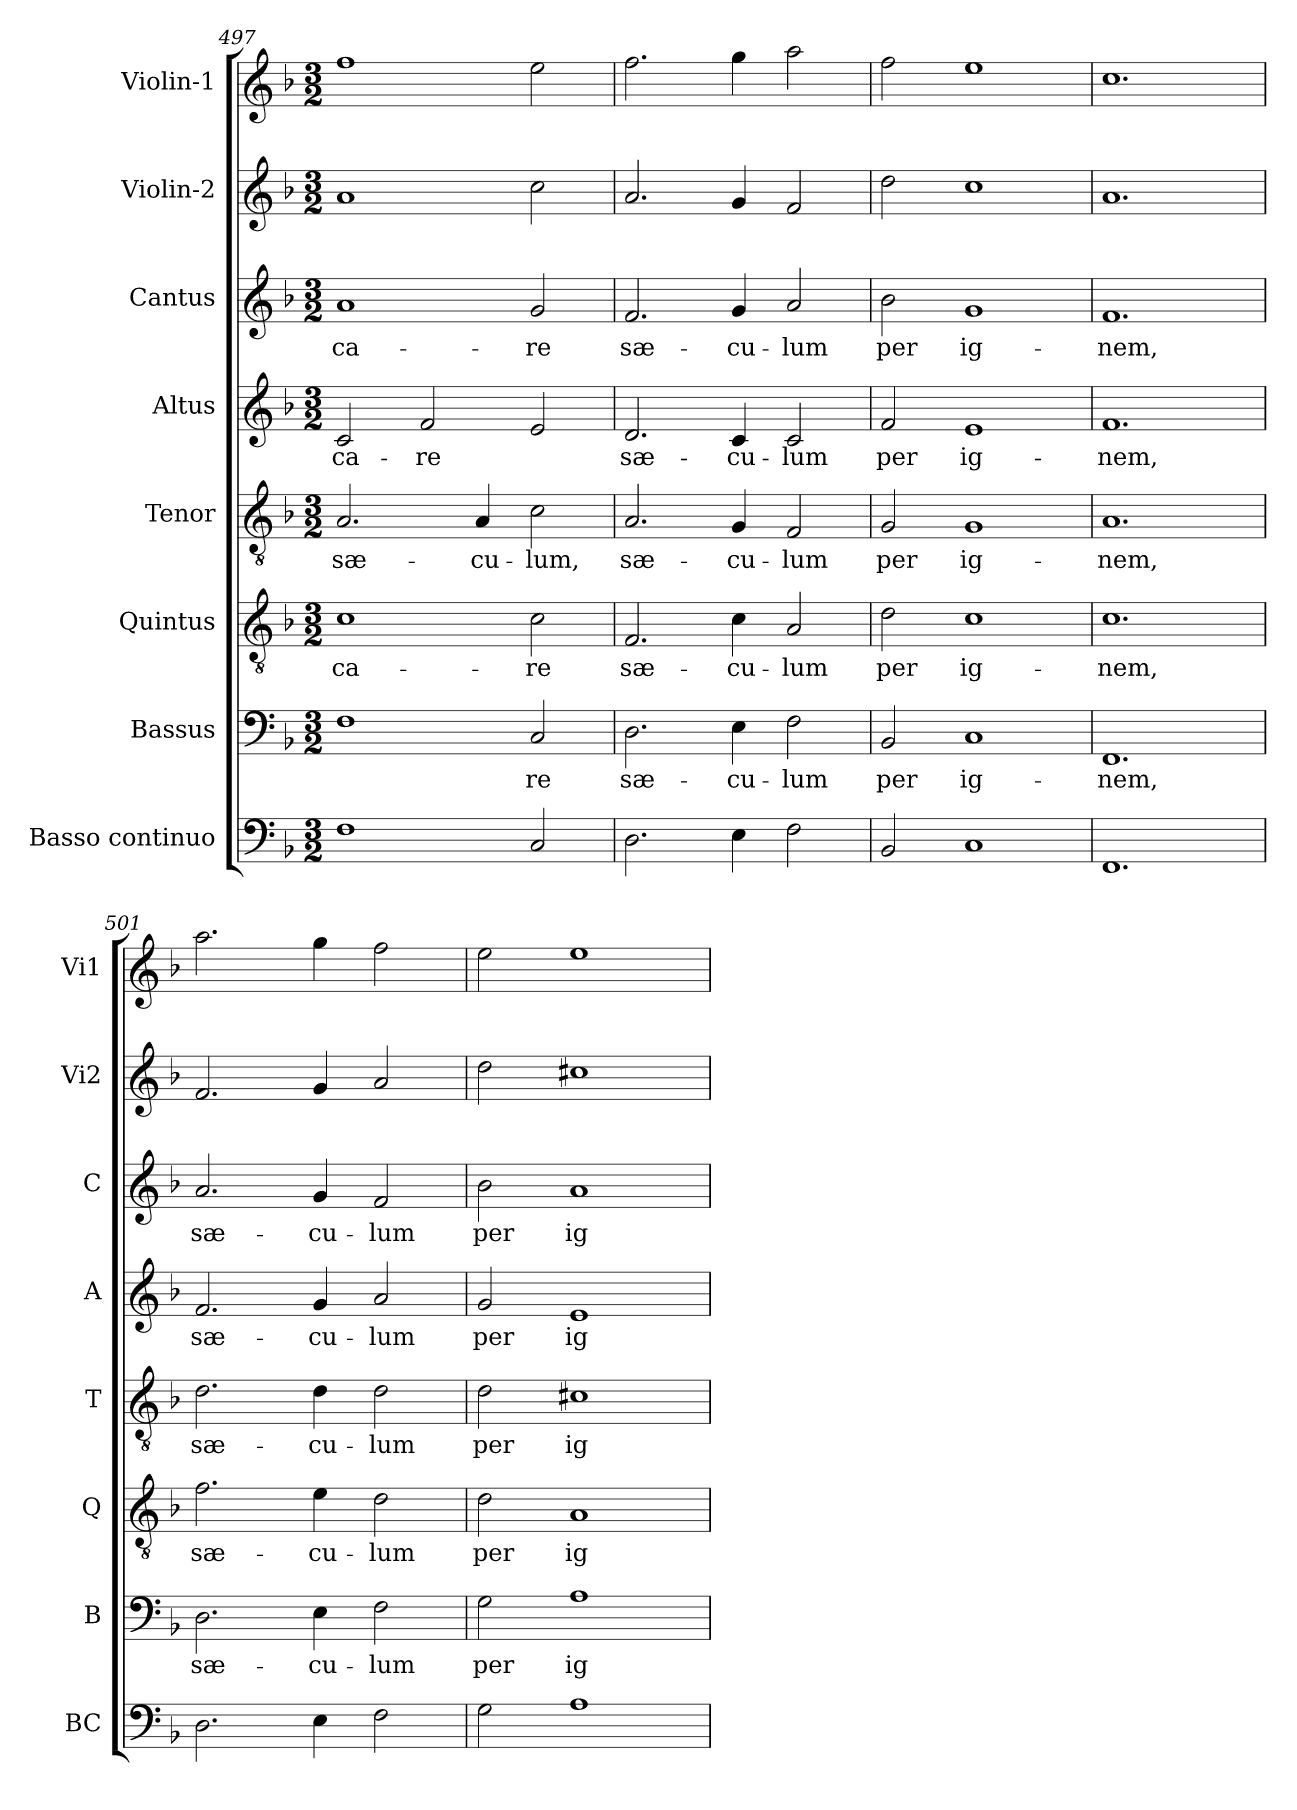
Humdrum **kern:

**kern	**kern	**text	**kern	**text	**kern	**text	**kern	**text	**kern	**text	**kern	**kern
*part8	*part7	*part7	*part6	*part6	*part5	*part5	*part4	*part4	*part3	*part3	*part2	*part1
*staff8	*staff7	*staff7	*staff6	*staff6	*staff5	*staff5	*staff4	*staff4	*staff3	*staff3	*staff2	*staff1
*I"Basso continuo	*I"Bassus	*	*I"Quintus	*	*I"Tenor	*	*I"Altus	*	*I"Cantus	*	*I"Violin-2	*I"Violin-1
*I'BC	*I'B	*	*I'Q	*	*I'T	*	*I'A	*	*I'C	*	*I'Vi2	*I'Vi1
*clefF4	*clefF4	*	*clefGv2	*	*clefGv2	*	*clefG2	*	*clefG2	*	*clefG2	*clefG2
*k[b-]	*k[b-]	*	*k[b-]	*	*k[b-]	*	*k[b-]	*	*k[b-]	*	*k[b-]	*k[b-]
*F:	*F:	*	*F:	*	*F:	*	*F:	*	*F:	*	*F:	*F:
*M3/2	*M3/2	*	*M3/2	*	*M3/2	*	*M3/2	*	*M3/2	*	*M3/2	*M3/2
=497	=497	=497	=497	=497	=497	=497	=497	=497	=497	=497	=497	=497
!	!	!	!	!LO:LY:b	!	!LO:LY:b	!	!LO:LY:b	!	!LO:LY:b	!	!
1F	1F	.	1c	-ca-	2.A/	sæ-	2c/	-ca-	1a	-ca-	1a	1ff
!	!	!	!	!	!	!	!	!LO:LY:b	!	!	!	!
.	.	.	.	.	.	.	2f/	-re	.	.	.	.
!	!	!	!	!	!	!LO:LY:b	!	!	!	!	!	!
.	.	.	.	.	4A/	-cu-	.	.	.	.	.	.
!	!	!LO:LY:b	!	!LO:LY:b	!	!LO:LY:b	!	!	!	!LO:LY:b	!	!
2C/	2C/	-re	2c\	-re	2c\	-lum,	2e/	.	2g/	-re	2cc\	2ee\
=498	=498	=498	=498	=498	=498	=498	=498	=498	=498	=498	=498	=498
!	!	!LO:LY:b	!	!LO:LY:b	!	!LO:LY:b	!	!LO:LY:b	!	!LO:LY:b	!	!
2.D\	2.D\	sæ-	2.F/	sæ-	2.A/	sæ-	2.d/	sæ-	2.f/	sæ-	2.a/	2.ff\
!	!	!LO:LY:b	!	!LO:LY:b	!	!LO:LY:b	!	!LO:LY:b	!	!LO:LY:b	!	!
4E\	4E\	-cu-	4c\	-cu-	4G/	-cu-	4c/	-cu-	4g/	-cu-	4g/	4gg\
!	!	!LO:LY:b	!	!LO:LY:b	!	!LO:LY:b	!	!LO:LY:b	!	!LO:LY:b	!	!
2F\	2F\	-lum	2A/	-lum	2F/	-lum	2c/	-lum	2a/	-lum	2f/	2aa\
!!LO:PB:g=z
=499	=499	=499	=499	=499	=499	=499	=499	=499	=499	=499	=499	=499
!	!	!LO:LY:b	!	!LO:LY:b	!	!LO:LY:b	!	!LO:LY:b	!	!LO:LY:b	!	!
2BB-/	2BB-/	per	2d\	per	2G/	per	2f/	per	2b-\	per	2dd\	2ff\
!	!	!LO:LY:b	!	!LO:LY:b	!	!LO:LY:b	!	!LO:LY:b	!	!LO:LY:b	!	!
1C	1C	ig-	1c	ig-	1G	ig-	1e	ig-	1g	ig-	1cc	1ee
=500	=500	=500	=500	=500	=500	=500	=500	=500	=500	=500	=500	=500
!	!	!LO:LY:b	!	!LO:LY:b	!	!LO:LY:b	!	!LO:LY:b	!	!LO:LY:b	!	!
1.FF	1.FF	-nem,	1.c	-nem,	1.A	-nem,	1.f	-nem,	1.f	-nem,	1.a	1.cc
=501	=501	=501	=501	=501	=501	=501	=501	=501	=501	=501	=501	=501
!	!	!LO:LY:b	!	!LO:LY:b	!	!LO:LY:b	!	!LO:LY:b	!	!LO:LY:b	!	!
2.D\	2.D\	sæ-	2.f\	sæ-	2.d\	sæ-	2.f/	sæ-	2.a/	sæ-	2.f/	2.aa\
!	!	!LO:LY:b	!	!LO:LY:b	!	!LO:LY:b	!	!LO:LY:b	!	!LO:LY:b	!	!
4E\	4E\	-cu-	4e\	-cu-	4d\	-cu-	4g/	-cu-	4g/	-cu-	4g/	4gg\
!	!	!LO:LY:b	!	!LO:LY:b	!	!LO:LY:b	!	!LO:LY:b	!	!LO:LY:b	!	!
2F\	2F\	-lum	2d\	-lum	2d\	-lum	2a/	-lum	2f/	-lum	2a/	2ff\
=502	=502	=502	=502	=502	=502	=502	=502	=502	=502	=502	=502	=502
!	!	!LO:LY:b	!	!LO:LY:b	!	!LO:LY:b	!	!LO:LY:b	!	!LO:LY:b	!	!
2G\	2G\	per	2d\	per	2d\	per	2g/	per	2b-\	per	2dd\	2ee\
!	!	!LO:LY:b	!	!LO:LY:b	!	!LO:LY:b	!	!LO:LY:b	!	!LO:LY:b	!	!
1A	1A	ig-	1A	ig-	1c#X	ig-	1e	ig-	1a	ig-	1cc#X	1ee
=	=	=	=	=	=	=	=	=	=	=	=	=
*-	*-	*-	*-	*-	*-	*-	*-	*-	*-	*-	*-	*-
